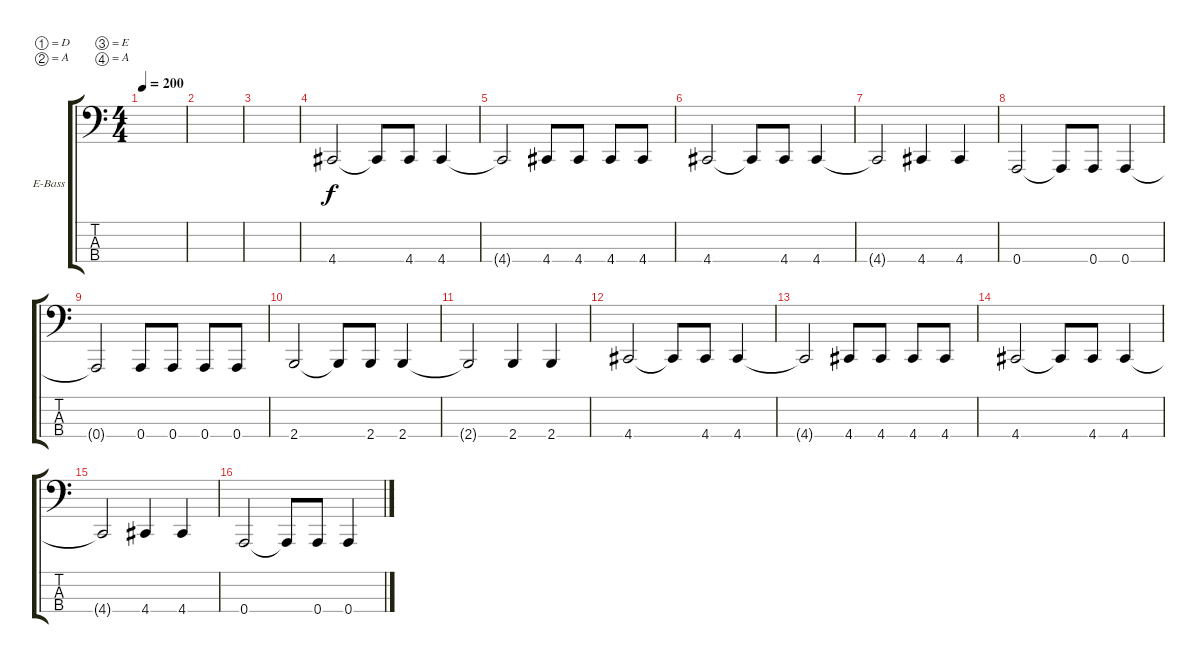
\bracketExtendMode groupsimilarinstruments
\firstSystemTrackNameOrientation horizontal
\otherSystemsTrackNameOrientation horizontal
\track ("Alcoolique" "E-Bass") {instrument electricbassfinger}
\staff {score tabs}
\tuning (D2 A1 E1 A0)
\ts (4 4)
\tempo 200
\clef f4
\ks c
|
|
|
4.4.2{dy f} 4.4{t}.8 4.4.8 4.4.4 |
4.4{t}.2 4.4.8 4.4.8 4.4.8 4.4.8 |
4.4.2 4.4{t}.8 4.4.8 4.4.4 |
4.4{t}.2 4.4.4 4.4.4 |
0.4.2 0.4{t}.8 0.4.8 0.4.4 |
0.4{t}.2 0.4.8 0.4.8 0.4.8 0.4.8 |
2.4.2 2.4{t}.8 2.4.8 2.4.4 |
2.4{t}.2 2.4.4 2.4.4 |
4.4.2 4.4{t}.8 4.4.8 4.4.4 |
4.4{t}.2 4.4.8 4.4.8 4.4.8 4.4.8 |
4.4.2 4.4{t}.8 4.4.8 4.4.4 |
4.4{t}.2 4.4.4 4.4.4 |
0.4.2 0.4{t}.8 0.4.8 0.4.4
